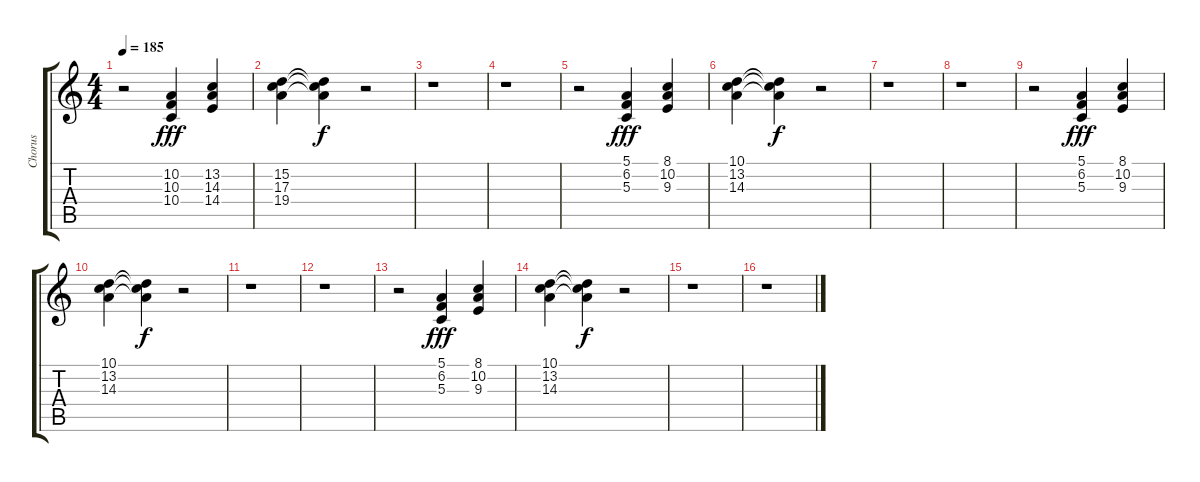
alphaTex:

\track ("Chorus" "Chorus") {instrument trombone}
\staff {score tabs}
\tuning (E4 B3 G3 D3 A2 E2) {hide}
\ts (4 4)
\tempo 185
\clef g2
\ks c
r.2{dy f} (10.2 10.3 10.4).4{dy fff} (13.2 14.3 14.4).4 |
(15.2 17.3 19.4).4 (15.2{t} 17.3{t} 19.4{t}).4{dy f} r.2 |
r.1 |
r.1 |
r.2 (5.1 6.2 5.3).4{dy fff} (8.1 10.2 9.3).4 |
(10.1 13.2 14.3).4 (10.1{t} 13.2{t} 14.3{t}).4{dy f} r.2 |
r.1 |
r.1 |
r.2 (5.1 6.2 5.3).4{dy fff} (8.1 10.2 9.3).4 |
(10.1 13.2 14.3).4 (10.1{t} 13.2{t} 14.3{t}).4{dy f} r.2 |
r.1 |
r.1 |
r.2 (5.1 6.2 5.3).4{dy fff} (8.1 10.2 9.3).4 |
(10.1 13.2 14.3).4 (10.1{t} 13.2{t} 14.3{t}).4{dy f} r.2 |
r.1 |
r.1
